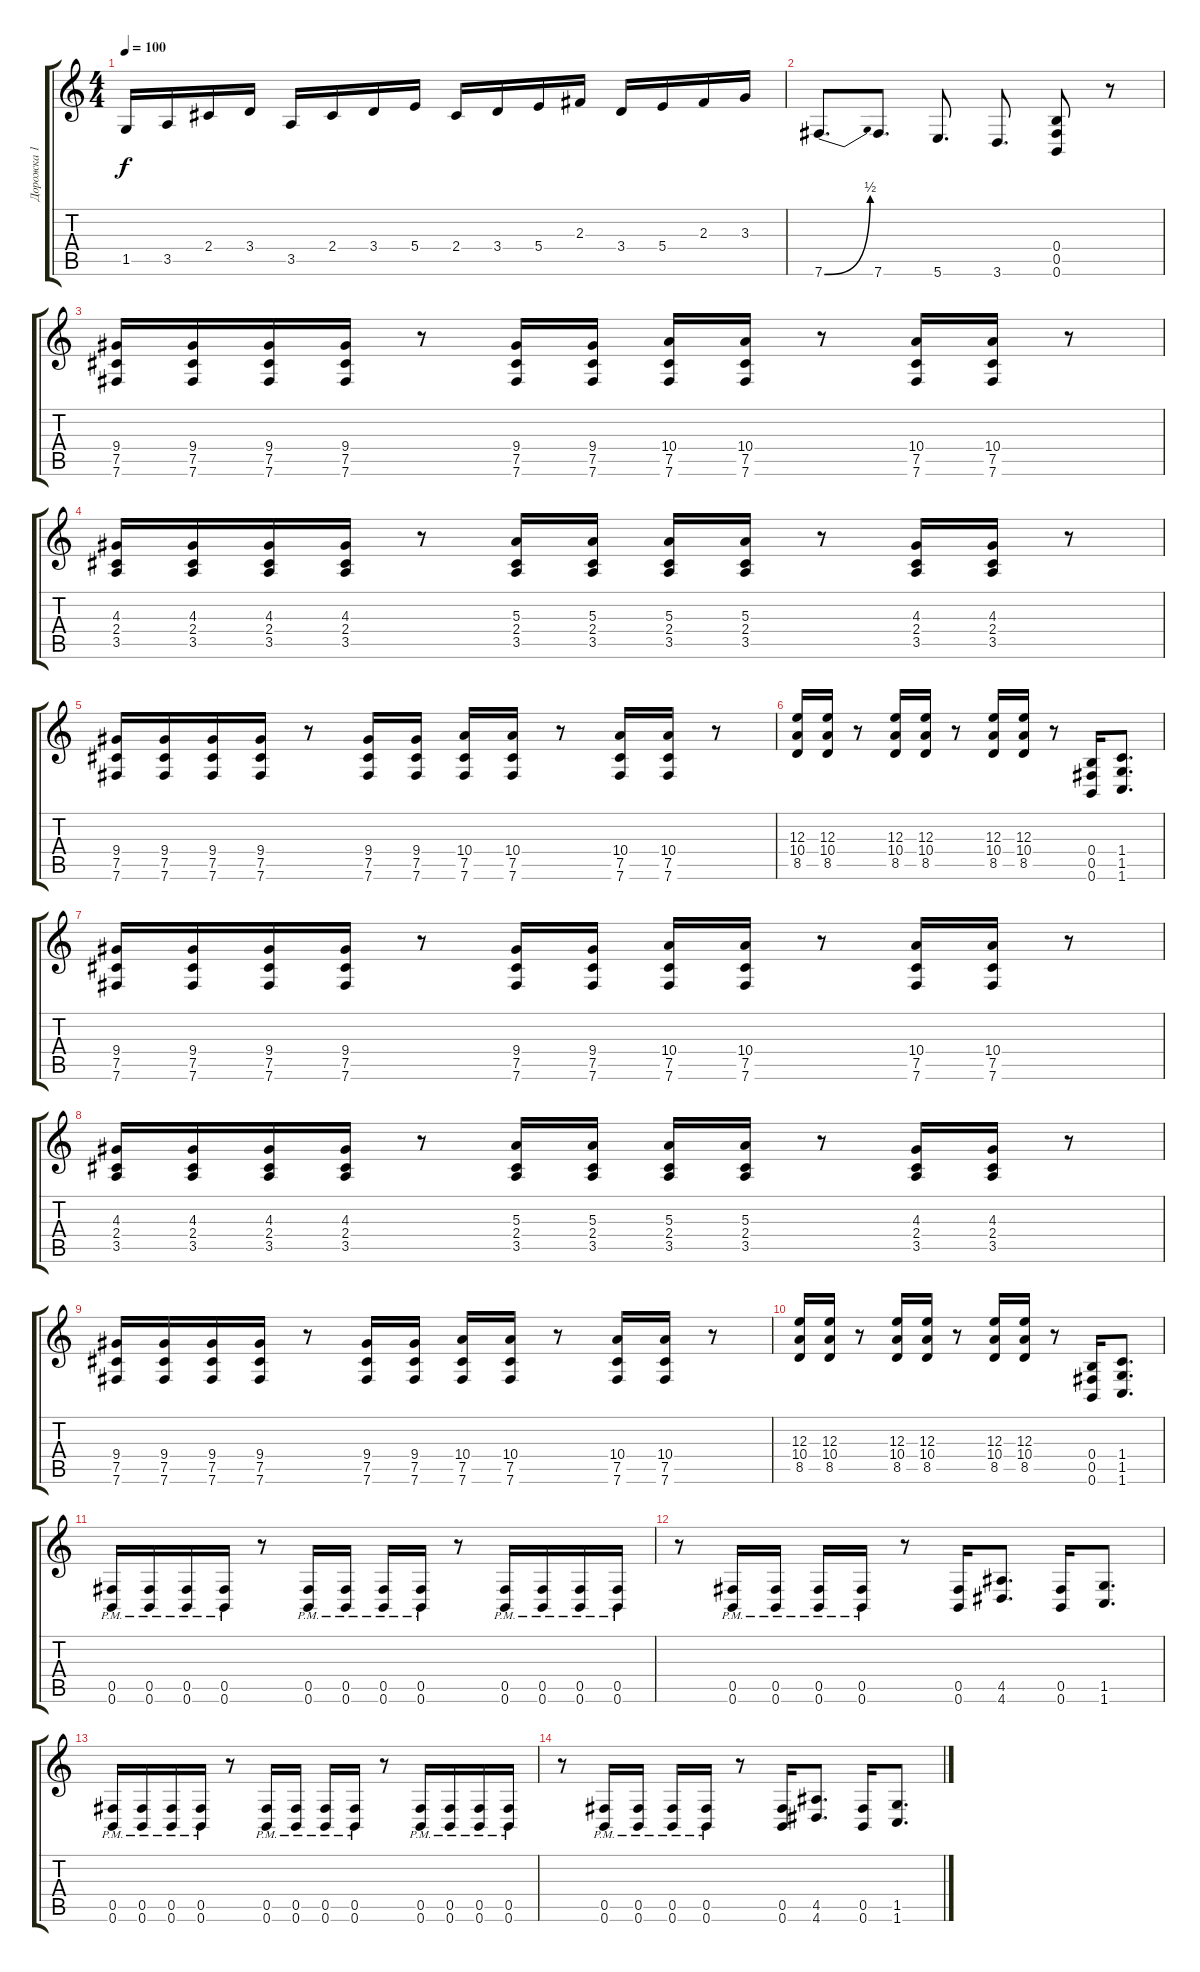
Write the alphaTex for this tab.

\track ("Дорожка 1" "Дорожка 1") {instrument distortionguitar}
\staff {score tabs}
\tuning (Db4 Ab3 E3 B2 Gb2 B1) {hide}
\ts (4 4)
\tempo 100
\clef g2
\ks c
1.5.16{dy f} 3.5.16 2.4.16 3.4.16 3.5.16 2.4.16 3.4.16 5.4.16 2.4.16 3.4.16 5.4.16 2.3.16 3.4.16 5.4.16 2.3.16 3.3.16 |
7.6{be (bend 0 0 60 2)}.8{d} 7.6.8{d} 5.6.8{d} 3.6.8{d} (0.4 0.5 0.6).8 r.8 |
(9.4 7.5 7.6).16{instrument distortionguitar} (9.4 7.5 7.6).16 (9.4 7.5 7.6).16 (9.4 7.5 7.6).16 r.8 (9.4 7.5 7.6).16 (9.4 7.5 7.6).16 (10.4 7.5 7.6).16 (10.4 7.5 7.6).16 r.8 (10.4 7.5 7.6).16 (10.4 7.5 7.6).16 r.8 |
(4.3 2.4 3.5).16 (4.3 2.4 3.5).16 (4.3 2.4 3.5).16 (4.3 2.4 3.5).16 r.8 (5.3 2.4 3.5).16 (5.3 2.4 3.5).16 (5.3 2.4 3.5).16 (5.3 2.4 3.5).16 r.8 (4.3 2.4 3.5).16 (4.3 2.4 3.5).16 r.8 |
(9.4 7.5 7.6).16{instrument distortionguitar} (9.4 7.5 7.6).16 (9.4 7.5 7.6).16 (9.4 7.5 7.6).16 r.8 (9.4 7.5 7.6).16 (9.4 7.5 7.6).16 (10.4 7.5 7.6).16 (10.4 7.5 7.6).16 r.8 (10.4 7.5 7.6).16 (10.4 7.5 7.6).16 r.8 |
(12.3 10.4 8.5).16 (12.3 10.4 8.5).16 r.8 (12.3 10.4 8.5).16 (12.3 10.4 8.5).16 r.8 (12.3 10.4 8.5).16 (12.3 10.4 8.5).16 r.8 (0.4 0.5 0.6).16 (1.4 1.5 1.6).8{d} |
(9.4 7.5 7.6).16{instrument distortionguitar} (9.4 7.5 7.6).16 (9.4 7.5 7.6).16 (9.4 7.5 7.6).16 r.8 (9.4 7.5 7.6).16 (9.4 7.5 7.6).16 (10.4 7.5 7.6).16 (10.4 7.5 7.6).16 r.8 (10.4 7.5 7.6).16 (10.4 7.5 7.6).16 r.8 |
(4.3 2.4 3.5).16 (4.3 2.4 3.5).16 (4.3 2.4 3.5).16 (4.3 2.4 3.5).16 r.8 (5.3 2.4 3.5).16 (5.3 2.4 3.5).16 (5.3 2.4 3.5).16 (5.3 2.4 3.5).16 r.8 (4.3 2.4 3.5).16 (4.3 2.4 3.5).16 r.8 |
(9.4 7.5 7.6).16{instrument distortionguitar} (9.4 7.5 7.6).16 (9.4 7.5 7.6).16 (9.4 7.5 7.6).16 r.8 (9.4 7.5 7.6).16 (9.4 7.5 7.6).16 (10.4 7.5 7.6).16 (10.4 7.5 7.6).16 r.8 (10.4 7.5 7.6).16 (10.4 7.5 7.6).16 r.8 |
(12.3 10.4 8.5).16 (12.3 10.4 8.5).16 r.8 (12.3 10.4 8.5).16 (12.3 10.4 8.5).16 r.8 (12.3 10.4 8.5).16 (12.3 10.4 8.5).16 r.8 (0.4 0.5 0.6).16 (1.4 1.5 1.6).8{d} |
(0.5{pm} 0.6{pm}).16 (0.5{pm} 0.6{pm}).16 (0.5{pm} 0.6{pm}).16 (0.5{pm} 0.6{pm}).16 r.8 (0.5{pm} 0.6{pm}).16 (0.5{pm} 0.6{pm}).16 (0.5{pm} 0.6{pm}).16 (0.5{pm} 0.6{pm}).16 r.8 (0.5{pm} 0.6{pm}).16 (0.5{pm} 0.6{pm}).16 (0.5{pm} 0.6{pm}).16 (0.5{pm} 0.6{pm}).16 |
r.8 (0.5{pm} 0.6{pm}).16 (0.5{pm} 0.6{pm}).16 (0.5{pm} 0.6{pm}).16 (0.5{pm} 0.6{pm}).16 r.8 (0.5 0.6).16 (4.5 4.6).8{d} (0.5 0.6).16 (1.5 1.6).8{d} |
(0.5{pm} 0.6{pm}).16 (0.5{pm} 0.6{pm}).16 (0.5{pm} 0.6{pm}).16 (0.5{pm} 0.6{pm}).16 r.8 (0.5{pm} 0.6{pm}).16 (0.5{pm} 0.6{pm}).16 (0.5{pm} 0.6{pm}).16 (0.5{pm} 0.6{pm}).16 r.8 (0.5{pm} 0.6{pm}).16 (0.5{pm} 0.6{pm}).16 (0.5{pm} 0.6{pm}).16 (0.5{pm} 0.6{pm}).16 |
r.8 (0.5{pm} 0.6{pm}).16 (0.5{pm} 0.6{pm}).16 (0.5{pm} 0.6{pm}).16 (0.5{pm} 0.6{pm}).16 r.8 (0.5 0.6).16 (4.5 4.6).8{d} (0.5 0.6).16 (1.5 1.6).8{d}
